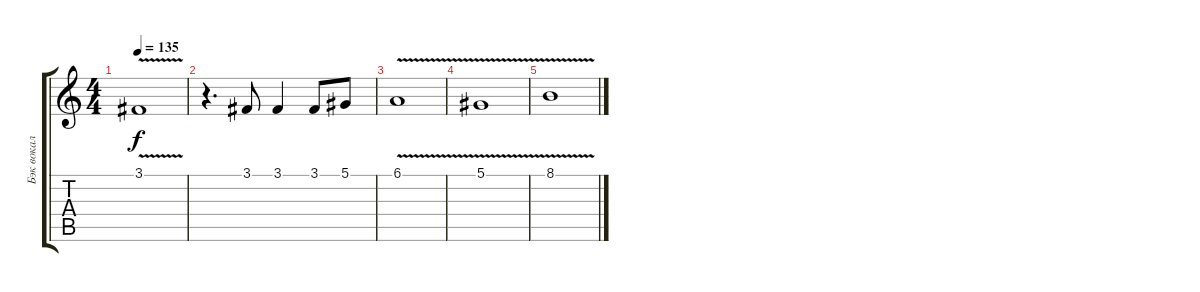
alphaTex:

\track ("Бэк вокал 1" "Бэк вокал ") {instrument pad4choir}
\staff {score tabs}
\tuning (Eb4 Bb3 Gb3 Db3 Ab2 Eb2) {hide}
\ts (4 4)
\tempo 135
\clef g2
\ks c
3.1{v}.1{dy f} |
r.4{d} 3.1.8 3.1.4 3.1.8 5.1.8 |
6.1{v}.1 |
5.1{v}.1 |
8.1{v}.1
